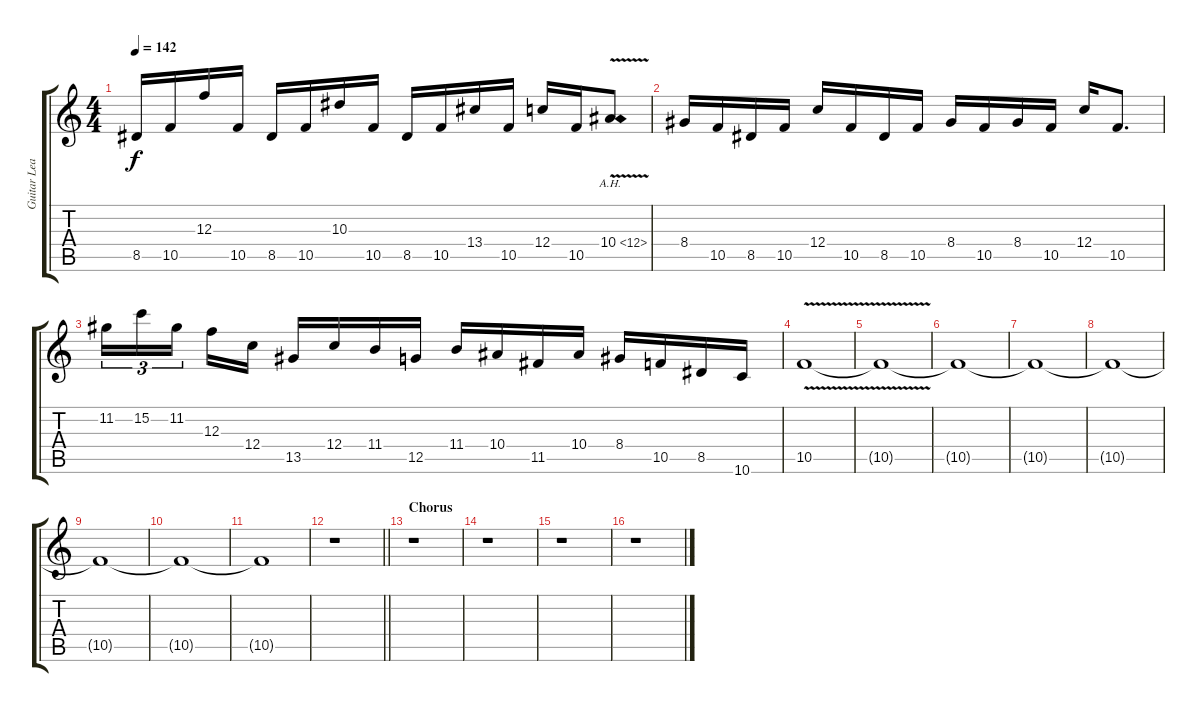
\track ("Guitar Lead" "Guitar Lea") {instrument overdrivenguitar}
\staff {score tabs}
\tuning (D4 A3 F3 C3 G2 D2) {hide}
\ts (4 4)
\tempo 142
\clef g2
\ks c
8.5.16{dy f} 10.5.16 12.3.16 10.5.16 8.5.16 10.5.16 10.3.16 10.5.16 8.5.16 10.5.16 13.4.16 10.5.16 12.4.16 10.5.16 10.4{ah 2 v}.8 |
8.4.16 10.5.16 8.5.16 10.5.16 12.4.16 10.5.16 8.5.16 10.5.16 8.4.16 10.5.16 8.4.16 10.5.16 12.4.16 10.5.8{d} |
11.2.16{tu (3 2)} 15.2.16{tu (3 2)} 11.2.16{tu (3 2) beam splitsecondary} 12.3.16 12.4.16 13.5.16 12.4.16 11.4.16 12.5.16 11.4.16 10.4.16 11.5.16 10.4.16 8.4.16 10.5.16 8.5.16 10.6.16 |
10.5{v}.1 |
10.5{t}.1 |
10.5{t}.1 |
10.5{t}.1 |
10.5{t}.1 |
10.5{t}.1 |
10.5{t}.1 |
10.5{t}.1 |
\barLineRight lightlight
r.1 |
\section ("" "Chorus")
r.1 |
r.1 |
r.1 |
r.1
